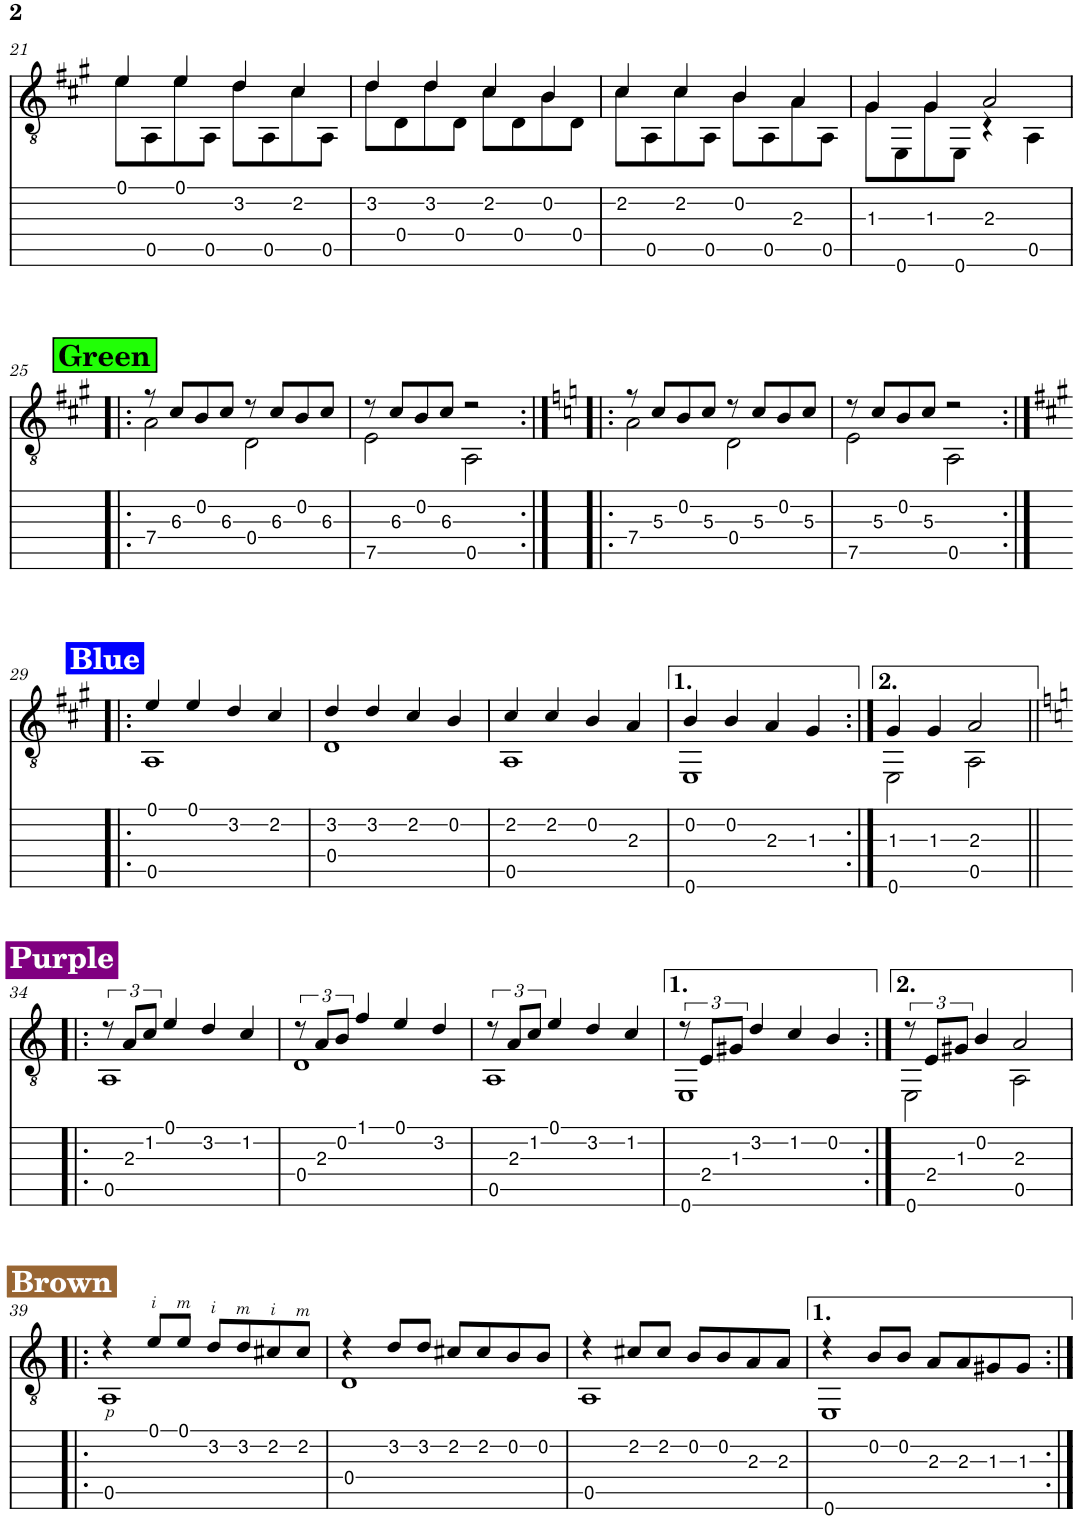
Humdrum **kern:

**kern	**kern
*part2	*part1
*staff2	*staff1
*I"Classical Guitar (Tablature)	*I"Guitar
!!LO:PB:g=z
*	*clefGv2
*k[f#c#g#]	*k[f#c#g#]
*M4/4	*M4/4
=21	=21
*^	*^
4e	8r	4e/	8e\L
.	8AA	.	8AA\
4e	8r	4e/	8e\
.	8AA	.	8AA\J
4d	8r	4d/	8d\L
.	8AA	.	8AA\
4c#	8r	4c#/	8c#\
.	8AA	.	8AA\J
=22	=22	=22	=22
4r	8dL	4d/	8d\L
.	8DJ	.	8D\
4d	8r	4d/	8d\
.	8D	.	8D\J
4c#	8r	4c#/	8c#\L
.	8D	.	8D\
4r	8BL	4B/	8B\
.	8DJ	.	8D\J
=23	=23	=23	=23
4r	8c#L	4c#/	8c#\L
.	8AAJ	.	8AA\
4c#	8r	4c#/	8c#\
.	8AA	.	8AA\J
4B	8r	4B/	8B\L
.	8AA	.	8AA\
4r	8AL	4A/	8A\
.	8AAJ	.	8AA\J
=24	=24	=24	=24
4G#	8r	4G#/	8G#\L
.	8EE	.	8EE\
4G#	8r	4G#/	8G#\
.	8EE	.	8EE\J
2A	4r	2A/	4r
.	4AA	.	4AA\
!!LO:LB:g=z	!!
!!LO:REH:place=s1:a:B:cj:fs=14:t=Green	!!
=25!|:	=25!|:	=25!|:	=25!|:
8r	2A	8r	2A\
8c#	.	8c#/L	.
8BL	.	8B/	.
8c#J	.	8c#/J	.
8r	2D	8r	2D\
8c#	.	8c#/L	.
8BL	.	8B/	.
8c#J	.	8c#/J	.
=26	=26	=26	=26
8r	2E	8r	2E\
8c#	.	8c#/L	.
8BL	.	8B/	.
8c#J	.	8c#/J	.
2r	2AA	2r	2AA\
=27:|!|:	=27:|!|:	=27:|!|:	=27:|!|:
*k[]	*	*k[]	*
8r	2A	8r	2A\
8c	.	8c/L	.
8BL	.	8B/	.
8cJ	.	8c/J	.
8r	2D	8r	2D\
8c	.	8c/L	.
8BL	.	8B/	.
8cJ	.	8c/J	.
=28	=28	=28	=28
8r	2E	8r	2E\
8c	.	8c/L	.
8BL	.	8B/	.
8cJ	.	8c/J	.
2r	2AA	2r	2AA\
!!LO:LB:g=z	!!
!!LO:REH:place=s1:a:B:cj:color=#FFFFFF:fs=14:t=Blue	!!
=29:|!|:	=29:|!|:	=29:|!|:	=29:|!|:
*k[f#c#g#]	*	*k[f#c#g#]	*
4e	1AA	4e/	1AA
4e	.	4e/	.
4d	.	4d/	.
4c#	.	4c#/	.
=30	=30	=30	=30
4d	1D	4d/	1D
4d	.	4d/	.
4c#	.	4c#/	.
4B	.	4B/	.
=31	=31	=31	=31
4c#	1AA	4c#/	1AA
4c#	.	4c#/	.
4B	.	4B/	.
4A	.	4A/	.
=32	=32	=32	=32
4B	1EE	4B/	1EE
4B	.	4B/	.
4A	.	4A/	.
4G#	.	4G#/	.
=33:|!	=33:|!	=33:|!	=33:|!
4G#	2EE	4G#/	2EE\
4G#	.	4G#/	.
2A	2AA	2A/	2AA\
!!LO:LB:g=z	!!
!!LO:REH:place=s1:a:B:cj:color=#FFFFFF:fs=14:t=Purple	!!
=34!|:	=34!|:	=34!|:	=34!|:
*k[]	*	*k[]	*
*Xbrackettup	*	*	*
12r	1AA	12r	1AA
12AL	.	12A/L	.
12cJ	.	12c/J	.
4e	.	4e/	.
4d	.	4d/	.
4c	.	4c/	.
=35	=35	=35	=35
12r	1D	12r	1D
12AL	.	12A/L	.
12BJ	.	12B/J	.
4f	.	4f/	.
4e	.	4e/	.
4d	.	4d/	.
=36	=36	=36	=36
12r	1AA	12r	1AA
12AL	.	12A/L	.
12cJ	.	12c/J	.
4e	.	4e/	.
4d	.	4d/	.
4c	.	4c/	.
=37	=37	=37	=37
12r	1EE	12r	1EE
12EL	.	12E/L	.
12G#XJ	.	12G#X/J	.
4d	.	4d/	.
4c	.	4c/	.
4B	.	4B/	.
=38:|!	=38:|!	=38:|!	=38:|!
12r	2EE	12r	2EE\
12EL	.	12E/L	.
12G#XJ	.	12G#X/J	.
4B	.	4B/	.
2A	2AA	2A/	2AA\
!!LO:LB:g=z	!!
!!LO:REH:place=s1:a:B:cj:color=#FFFFFF:fs=14:t=Brown	!!
=39!|:	=39!|:	=39!|:	=39!|:
4r	1AA	4r	1AA
8eL	.	8e/L	.
8eJ	.	8e/J	.
8dL	.	8d/L	.
8dJ	.	8d/	.
8c#L	.	8c#X/	.
8c#J	.	8c#/J	.
=40	=40	=40	=40
4r	1D	4r	1D
8dL	.	8d/L	.
8dJ	.	8d/J	.
8c#L	.	8c#X/L	.
8c#J	.	8c#/	.
8BL	.	8B/	.
8BJ	.	8B/J	.
=41	=41	=41	=41
4r	1AA	4r	1AA
8c#L	.	8c#X/L	.
8c#J	.	8c#/J	.
8BL	.	8B/L	.
8BJ	.	8B/	.
8AL	.	8A/	.
8AJ	.	8A/J	.
=42	=42	=42	=42
4r	1EE	4r	1EE
8BL	.	8B/L	.
8BJ	.	8B/J	.
8AL	.	8A/L	.
8AJ	.	8A/	.
8G#L	.	8G#X/	.
8G#J	.	8G#/J	.
*v	*v	*	*
*	*v	*v
=:|!	=:|!
*-	*-
